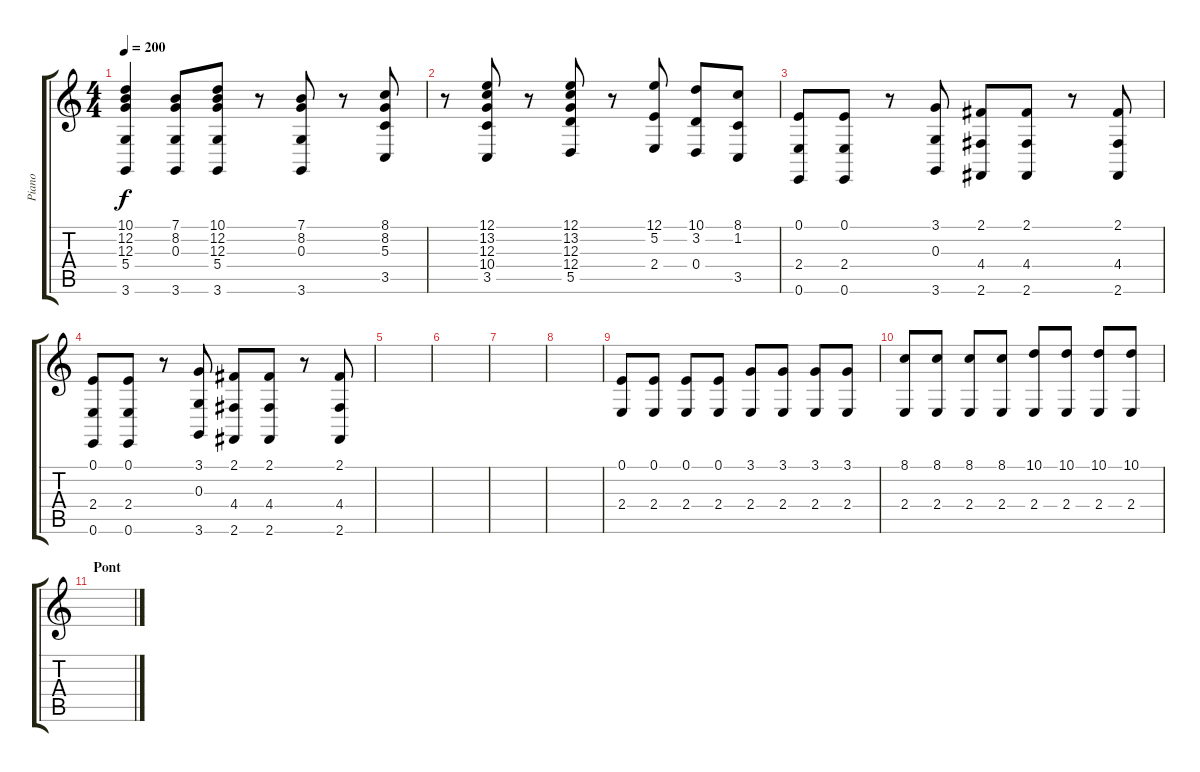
\track ("Piano" "Piano") {instrument acousticgrandpiano}
\staff {score tabs}
\tuning (E4 B3 G3 D3 A2 E2) {hide}
\ts (4 4)
\tempo 200
\clef g2
\ks c
(10.1 12.2 12.3 5.4 3.6).4{dy f} (7.1 8.2 0.3 3.6).8 (10.1 12.2 12.3 5.4 3.6).8 r.8 (7.1 8.2 0.3 3.6).8 r.8 (8.1 8.2 5.3 3.5).8 |
r.8 (12.1 13.2 12.3 10.4 3.5).8 r.8 (12.1 13.2 12.3 12.4 5.5).8 r.8 (12.1 5.2 2.4).8 (10.1 3.2 0.4).8 (8.1 1.2 3.5).8 |
(0.1 2.4 0.6).8 (0.1 2.4 0.6).8 r.8 (3.1 0.3 3.6).8 (2.1 4.4 2.6).8 (2.1 4.4 2.6).8 r.8 (2.1 4.4 2.6).8 |
(0.1 2.4 0.6).8 (0.1 2.4 0.6).8 r.8 (3.1 0.3 3.6).8 (2.1 4.4 2.6).8 (2.1 4.4 2.6).8 r.8 (2.1 4.4 2.6).8 |
\section ("" "")
|
|
|
|
(0.1 2.4).8 (0.1 2.4).8 (0.1 2.4).8 (0.1 2.4).8 (3.1 2.4).8 (3.1 2.4).8 (3.1 2.4).8 (3.1 2.4).8 |
(8.1 2.4).8 (8.1 2.4).8 (8.1 2.4).8 (8.1 2.4).8 (10.1 2.4).8 (10.1 2.4).8 (10.1 2.4).8 (10.1 2.4).8 |
\section ("" "Pont")
